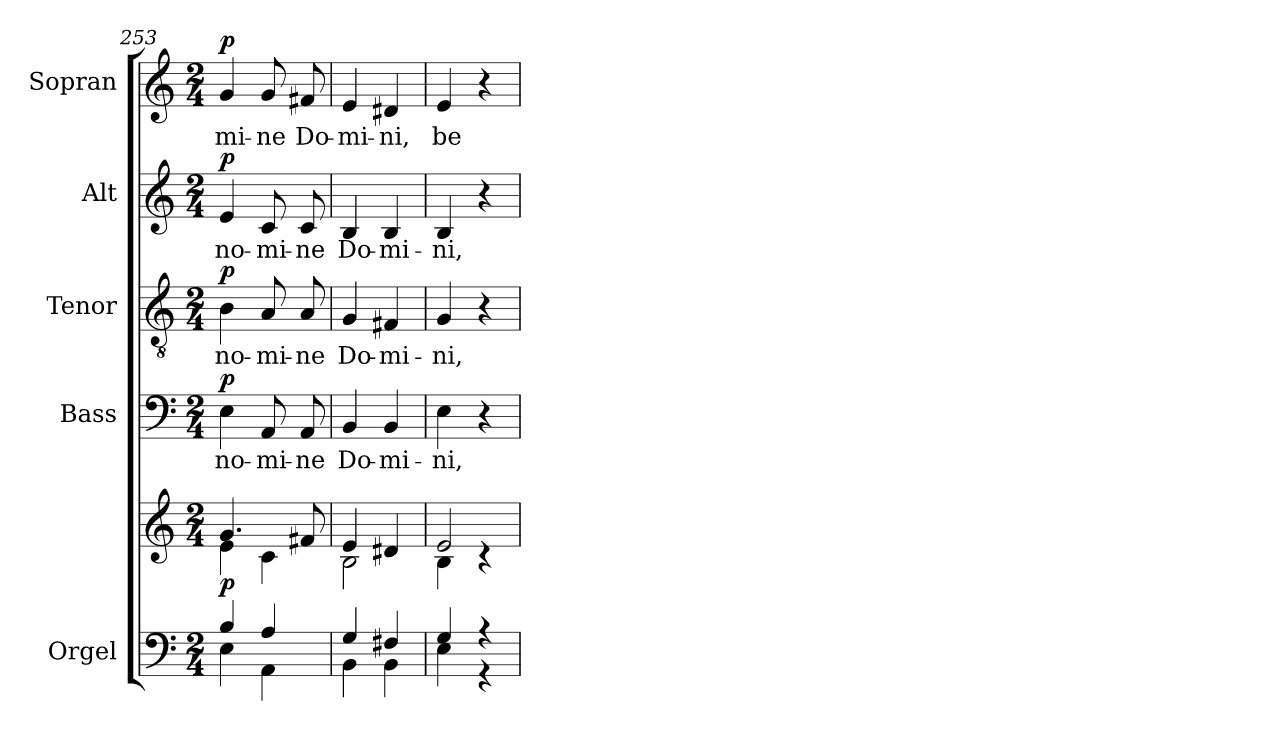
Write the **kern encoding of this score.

**kern	**kern	**dynam	**kern	**text	**dynam	**kern	**text	**dynam	**kern	**text	**dynam	**kern	**text	**dynam
*part5	*part5	*part5	*part4	*part4	*part4	*part3	*part3	*part3	*part2	*part2	*part2	*part1	*part1	*part1
*staff6	*staff5	*staff5/6	*staff4	*staff4	*staff4	*staff3	*staff3	*staff3	*staff2	*staff2	*staff2	*staff1	*staff1	*staff1
*I"Orgel	*	*	*I"Bass	*	*	*I"Tenor	*	*	*I"Alt	*	*	*I"Sopran	*	*
*I'Org.	*	*	*I'B.	*	*	*I'T.	*	*	*I'A.	*	*	*I'S.	*	*
*clefF4	*clefG2	*	*clefF4	*	*	*clefGv2	*	*	*clefG2	*	*	*clefG2	*	*
*k[]	*k[]	*	*k[]	*	*	*k[]	*	*	*k[]	*	*	*k[]	*	*
*C:	*C:	*	*C:	*	*	*C:	*	*	*C:	*	*	*C:	*	*
*M2/4	*M2/4	*	*M2/4	*	*	*M2/4	*	*	*M2/4	*	*	*M2/4	*	*
=253	=253	=253	=253	=253	=253	=253	=253	=253	=253	=253	=253	=253	=253	=253
*^	*^	*	*	*	*	*	*	*	*	*	*	*	*	*
!	!	!	!	!LO:DY:b	!	!LO:LY:b	!LO:DY:a	!	!LO:LY:b	!LO:DY:a	!	!LO:LY:b	!LO:DY:a	!	!LO:LY:b	!LO:DY:a
4B/	4E\	4.g/	4e\	p	4E\	no-	p	4B\	no-	p	4e/	no-	p	4g/	-mi-	p
!	!	!	!	!	!	!LO:LY:b	!	!	!LO:LY:b	!	!	!LO:LY:b	!	!	!LO:LY:b	!
4A/	4AA\	.	4c\	.	8AA/	-mi-	.	8A/	-mi-	.	8c/	-mi-	.	8g/	-ne	.
!	!	!	!	!	!	!LO:LY:b	!	!	!LO:LY:b	!	!	!LO:LY:b	!	!	!LO:LY:b	!
.	.	8f#X/	.	.	8AA/	-ne	.	8A/	-ne	.	8c/	-ne	.	8f#X/	Do-	.
=254	=254	=254	=254	=254	=254	=254	=254	=254	=254	=254	=254	=254	=254	=254	=254	=254
!	!	!	!	!	!	!LO:LY:b	!	!	!LO:LY:b	!	!	!LO:LY:b	!	!	!LO:LY:b	!
4G/	4BB\	4e/	2B\	.	4BB/	Do-	.	4G/	Do-	.	4B/	Do-	.	4e/	-mi-	.
!	!	!	!	!	!	!LO:LY:b	!	!	!LO:LY:b	!	!	!LO:LY:b	!	!	!LO:LY:b	!
4F#X/	4BB\	4d#X/	.	.	4BB/	-mi-	.	4F#X/	-mi-	.	4B/	-mi-	.	4d#X/	-ni,	.
!!LO:PB:g=z
=255	=255	=255	=255	=255	=255	=255	=255	=255	=255	=255	=255	=255	=255	=255	=255	=255
!	!	!	!	!	!	!LO:LY:b	!	!	!LO:LY:b	!	!	!LO:LY:b	!	!	!LO:LY:b	!
4G/	4E\	2e/	4B\	.	4E\	-ni,	.	4G/	-ni,	.	4B/	-ni,	.	4e/	be-	.
4r	4r	.	4rc	.	4r	.	.	4r	.	.	4r	.	.	4r	.	.
*v	*v	*	*	*	*	*	*	*	*	*	*	*	*	*	*	*
*	*v	*v	*	*	*	*	*	*	*	*	*	*	*	*	*
=	=	=	=	=	=	=	=	=	=	=	=	=	=	=
*-	*-	*-	*-	*-	*-	*-	*-	*-	*-	*-	*-	*-	*-	*-
